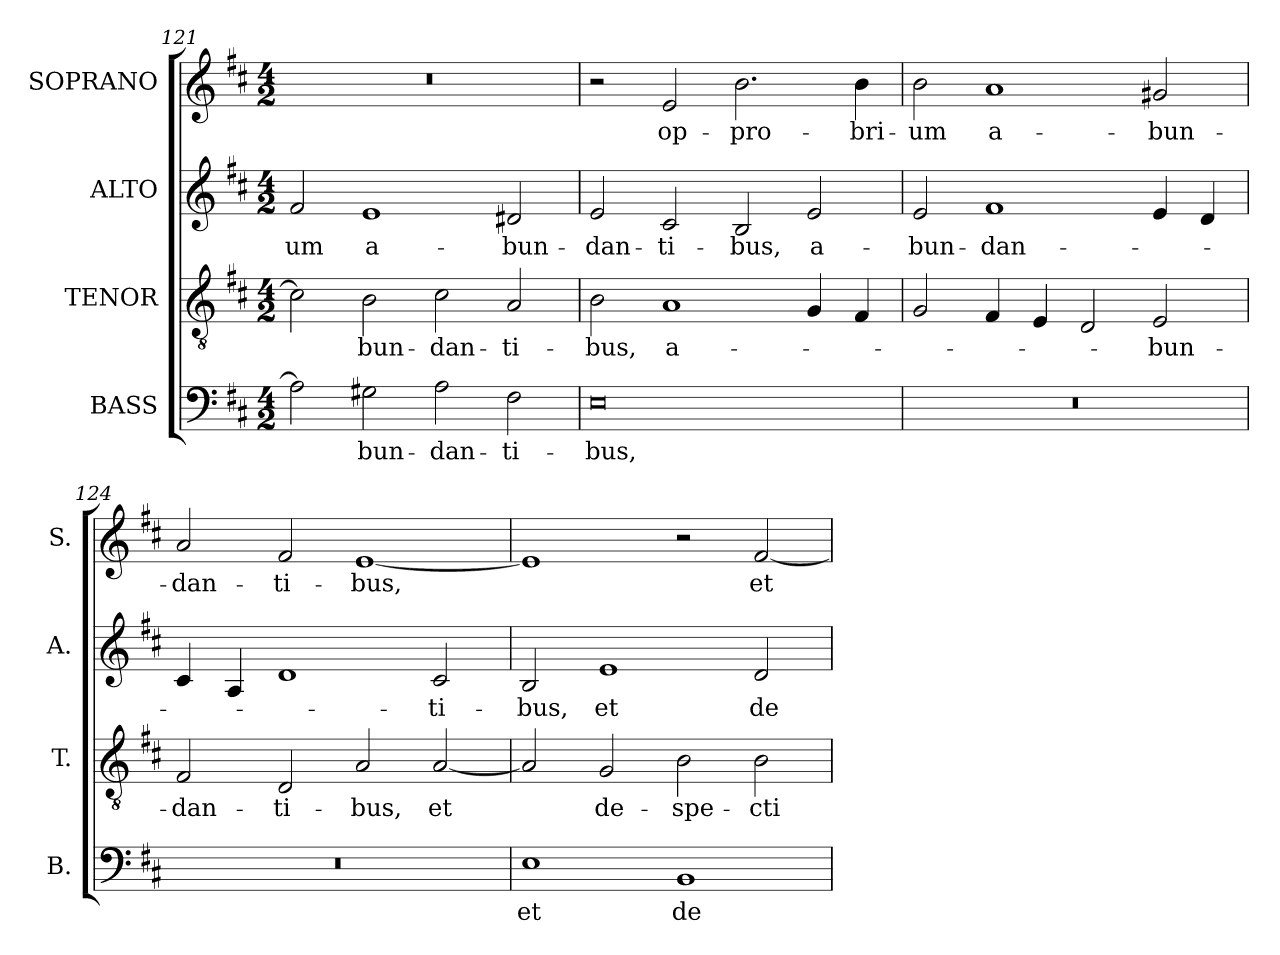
**kern	**text	**kern	**text	**kern	**text	**kern	**text
*part4	*part4	*part3	*part3	*part2	*part2	*part1	*part1
*staff4	*staff4	*staff3	*staff3	*staff2	*staff2	*staff1	*staff1
*I"BASS	*	*I"TENOR	*	*I"ALTO	*	*I"SOPRANO	*
*I'B.	*	*I'T.	*	*I'A.	*	*I'S.	*
*clefF4	*	*clefGv2	*	*clefG2	*	*clefG2	*
*	*	*ITrd7c12	*	*	*	*	*
*k[f#c#]	*	*k[f#c#]	*	*k[f#c#]	*	*k[f#c#]	*
*D:	*	*D:	*	*D:	*	*D:	*
*M4/2	*	*M4/2	*	*M4/2	*	*M4/2	*
=121	=121	=121	=121	=121	=121	=121	=121
!	!	!	!	!	!LO:LY:b:color=#000000	!LO:N:vis=1	!
2Ai\]	.	2C#i\]	.	2f#i/	-um	0r	.
!	!LO:LY:b:color=#000000	!	!	!	!	!	!
!	!	!	!LO:LY:b:color=#000000	!	!	!	!
!	!	!	!	!	!LO:LY:b:color=#000000	!	!
2G#Xi\	-bun-	2BBi\	-bun-	1ei	a-	.	.
!	!LO:LY:b:color=#000000	!	!	!	!	!	!
!	!	!	!LO:LY:b:color=#000000	!	!	!	!
2Ai\	-dan-	2C#i\	-dan-	.	.	.	.
!	!LO:LY:b:color=#000000	!	!	!	!	!	!
!	!	!	!LO:LY:b:color=#000000	!	!	!	!
!	!	!	!	!	!LO:LY:b:color=#000000	!	!
2F#i\	-ti-	2AAi/	-ti-	2d#Xi/	-bun-	.	.
!!LO:LB:g=z
=122	=122	=122	=122	=122	=122	=122	=122
!	!LO:LY:b:color=#000000	!	!	!	!	!	!
!	!	!	!LO:LY:b:color=#000000	!	!	!	!
!	!	!	!	!	!LO:LY:b:color=#000000	!	!
0Ei	-bus,	2BBi\	-bus,	2ei/	-dan-	2r	.
!	!	!	!LO:LY:b:color=#000000	!	!	!	!
!	!	!	!	!	!LO:LY:b:color=#000000	!	!
!	!	!	!	!	!	!	!LO:LY:b:color=#000000
.	.	1AAi	a-	2c#i/	-ti-	2ei/	op-
!	!	!	!	!	!LO:LY:b:color=#000000	!	!
!	!	!	!	!	!	!	!LO:LY:b:color=#000000
.	.	.	.	2Bi/	-bus,	2.bi\	-pro-
!	!	!	!	!	!LO:LY:b:color=#000000	!	!
.	.	4GGi/	.	2ei/	a-	.	.
!	!	!	!	!	!	!	!LO:LY:b:color=#000000
.	.	4FF#i/	.	.	.	4bi\	-bri-
=123	=123	=123	=123	=123	=123	=123	=123
!LO:N:vis=1	!	!	!	!	!	!	!
!	!	!	!	!	!LO:LY:b:color=#000000	!	!
!	!	!	!	!	!	!	!LO:LY:b:color=#000000
0r	.	2GGi/	.	2ei/	-bun-	2bi\	-um
!	!	!	!	!	!LO:LY:b:color=#000000	!	!
!	!	!	!	!	!	!	!LO:LY:b:color=#000000
.	.	4FF#i/	.	1f#i	-dan-	1ai	a-
.	.	4EEi/	.	.	.	.	.
.	.	2DDi/	.	.	.	.	.
!	!	!	!LO:LY:b:color=#000000	!	!	!	!
!	!	!	!	!	!	!	!LO:LY:b:color=#000000
.	.	2EEi/	-bun-	4ei/	.	2g#Xi/	-bun-
.	.	.	.	4di/	.	.	.
=124	=124	=124	=124	=124	=124	=124	=124
!LO:N:vis=1	!	!	!	!	!	!	!
!	!	!	!LO:LY:b:color=#000000	!	!	!	!
!	!	!	!	!	!LO:LY:b:color=#000000	!	!
!	!	!	!	!	!	!	!LO:LY:b:color=#000000
0r	.	2FF#i/	-dan-	4c#i/	-­-	2ai/	-dan-
.	.	.	.	4Ai/	.	.	.
!	!	!	!LO:LY:b:color=#000000	!	!	!	!
!	!	!	!	!	!	!	!LO:LY:b:color=#000000
.	.	2DDi/	-ti-	1di	.	2f#i/	-ti-
!	!	!	!LO:LY:b:color=#000000	!	!	!	!
!	!	!	!	!	!	!	!LO:LY:b:color=#000000
.	.	2AAi/	-bus,	.	.	[1ei	-bus,
!	!	!	!LO:LY:b:color=#000000	!	!	!	!
!	!	!	!	!	!LO:LY:b:color=#000000	!	!
.	.	[2AAi/	et	2c#i/	-ti-	.	.
=125	=125	=125	=125	=125	=125	=125	=125
!	!LO:LY:b:color=#000000	!	!	!	!	!	!
!	!	!	!	!	!LO:LY:b:color=#000000	!	!
1Ei	et	2AAi/]	.	2Bi/	-bus,	1ei]	.
!	!	!	!LO:LY:b:color=#000000	!	!	!	!
!	!	!	!	!	!LO:LY:b:color=#000000	!	!
.	.	2GGi/	de-	1ei	et	.	.
!	!LO:LY:b:color=#000000	!	!	!	!	!	!
!	!	!	!LO:LY:b:color=#000000	!	!	!	!
1BBi	de-	2BBi\	-spe-	.	.	2r	.
!	!	!	!LO:LY:b:color=#000000	!	!	!	!
!	!	!	!	!	!LO:LY:b:color=#000000	!	!
!	!	!	!	!	!	!	!LO:LY:b:color=#000000
.	.	2BBi\	-cti-	2di/	de-	[2f#i/	et
=	=	=	=	=	=	=	=
*-	*-	*-	*-	*-	*-	*-	*-
